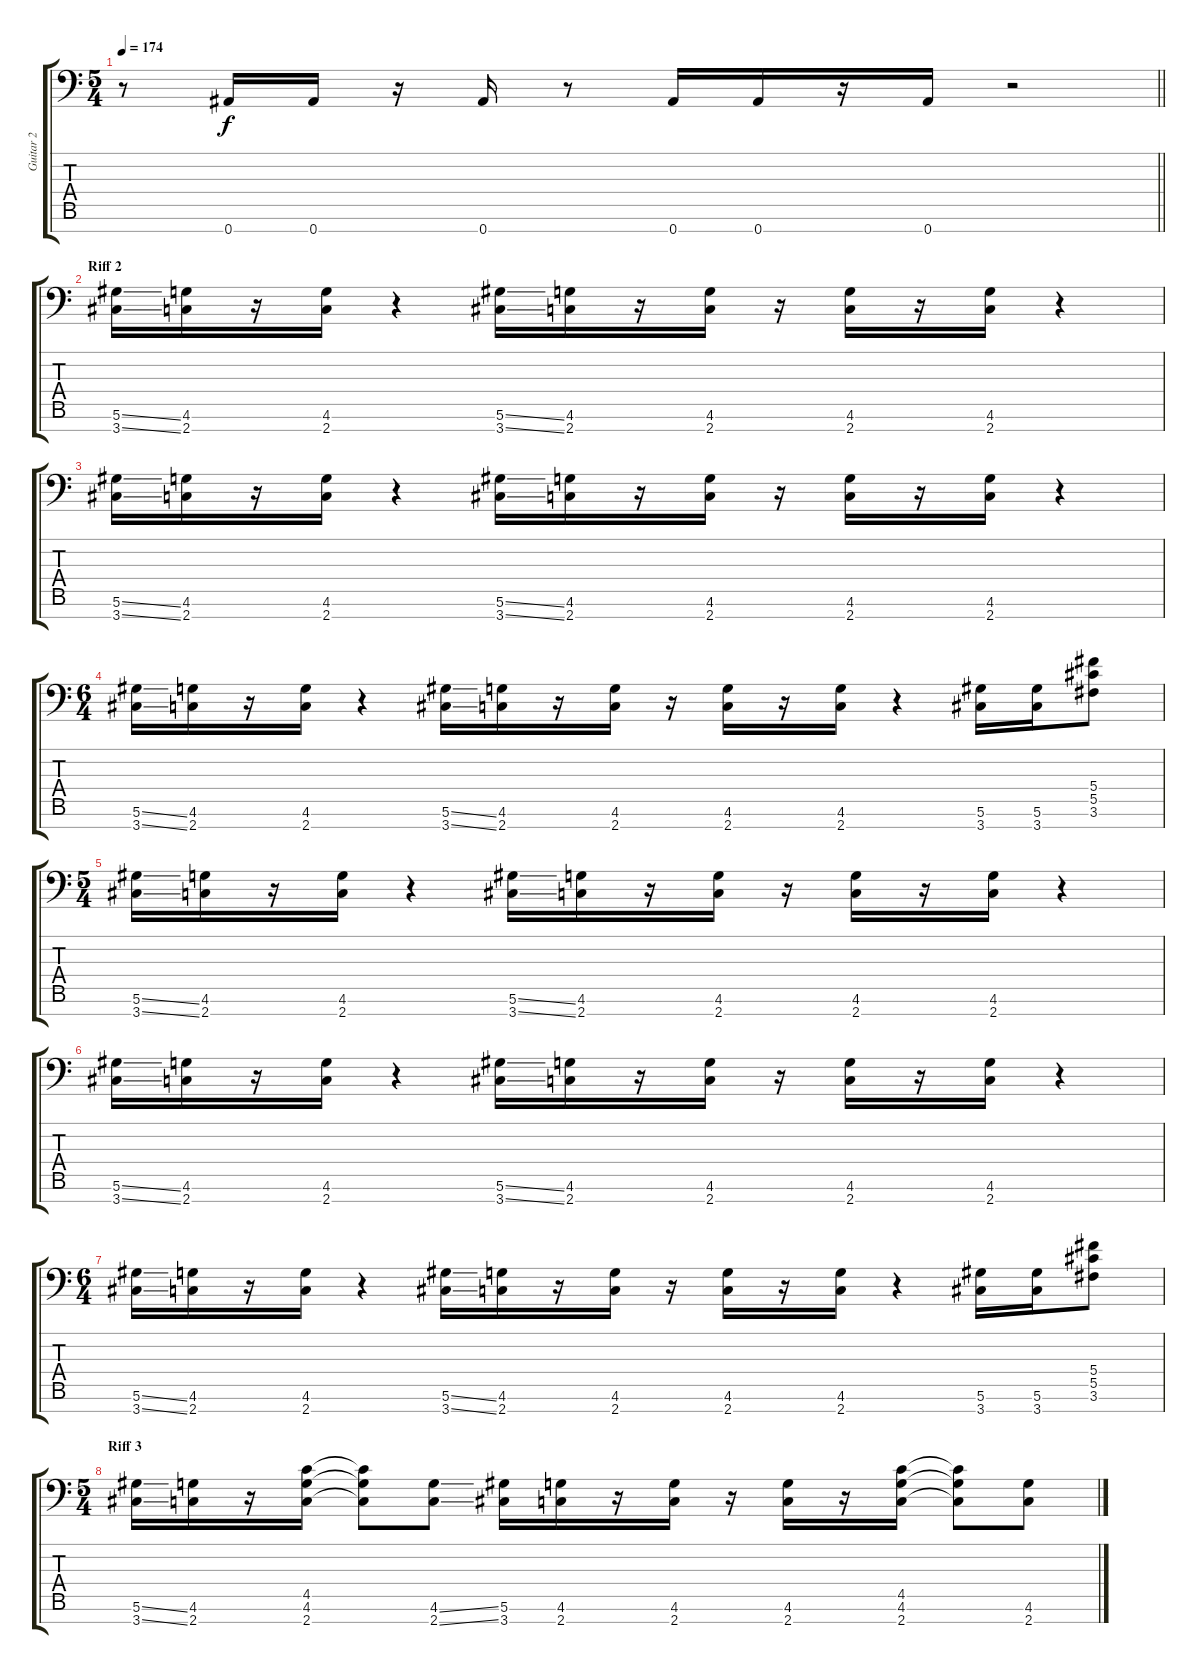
\track ("Guitar 2" "Guitar 2") {instrument distortionguitar}
\staff {score tabs}
\tuning (Eb4 Bb3 Gb3 Db3 Ab2 Eb2 Bb1) {hide}
\ts (5 4)
\tempo 174
\clef f4
\barLineRight lightlight
\ks c
r.8{dy f} 0.7.16 0.7.16 r.16 0.7.16 r.8 0.7.16 0.7.16 r.16 0.7.16 r.2 |
\section ("" "Riff 2")
(5.6{ss} 3.7{ss}).16 (4.6 2.7).16 r.16 (4.6 2.7).16 r.4 (5.6{ss} 3.7{ss}).16 (4.6 2.7).16 r.16 (4.6 2.7).16 r.16 (4.6 2.7).16 r.16 (4.6 2.7).16 r.4 |
(5.6{ss} 3.7{ss}).16 (4.6 2.7).16 r.16 (4.6 2.7).16 r.4 (5.6{ss} 3.7{ss}).16 (4.6 2.7).16 r.16 (4.6 2.7).16 r.16 (4.6 2.7).16 r.16 (4.6 2.7).16 r.4 |
\ts (6 4)
(5.6{ss} 3.7{ss}).16 (4.6 2.7).16 r.16 (4.6 2.7).16 r.4 (5.6{ss} 3.7{ss}).16 (4.6 2.7).16 r.16 (4.6 2.7).16 r.16 (4.6 2.7).16 r.16 (4.6 2.7).16 r.4 (5.6 3.7).16 (5.6 3.7).16 (5.4 5.5 3.6).8 |
\ts (5 4)
(5.6{ss} 3.7{ss}).16 (4.6 2.7).16 r.16 (4.6 2.7).16 r.4 (5.6{ss} 3.7{ss}).16 (4.6 2.7).16 r.16 (4.6 2.7).16 r.16 (4.6 2.7).16 r.16 (4.6 2.7).16 r.4 |
(5.6{ss} 3.7{ss}).16 (4.6 2.7).16 r.16 (4.6 2.7).16 r.4 (5.6{ss} 3.7{ss}).16 (4.6 2.7).16 r.16 (4.6 2.7).16 r.16 (4.6 2.7).16 r.16 (4.6 2.7).16 r.4 |
\ts (6 4)
(5.6{ss} 3.7{ss}).16 (4.6 2.7).16 r.16 (4.6 2.7).16 r.4 (5.6{ss} 3.7{ss}).16 (4.6 2.7).16 r.16 (4.6 2.7).16 r.16 (4.6 2.7).16 r.16 (4.6 2.7).16 r.4 (5.6 3.7).16 (5.6 3.7).16 (5.4 5.5 3.6).8 |
\ts (5 4)
\section ("" "Riff 3")
(5.6{ss} 3.7{ss}).16 (4.6 2.7).16 r.16 (4.5 4.6 2.7).16 (4.5{t} 4.6{t} 2.7{t}).8 (4.6{ss} 2.7{ss}).8 (5.6 3.7).16 (4.6 2.7).16 r.16 (4.6 2.7).16 r.16 (4.6 2.7).16 r.16 (4.5 4.6 2.7).16 (4.5{t} 4.6{t} 2.7{t}).8 (4.6 2.7).8
